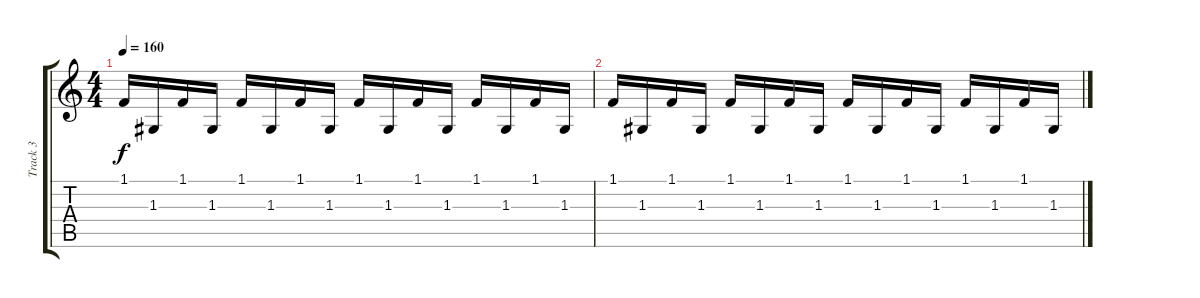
\track ("Track 3" "Track 3") {instrument lead8bassandlead}
\staff {score tabs}
\tuning (E4 B3 G3 D3 A2 E2) {hide}
\ts (4 4)
\tempo 160
\clef g2
\ks c
1.1.16{dy f} 1.3.16 1.1.16 1.3.16 1.1.16 1.3.16 1.1.16 1.3.16 1.1.16 1.3.16 1.1.16 1.3.16 1.1.16 1.3.16 1.1.16 1.3.16 |
1.1.16 1.3.16 1.1.16 1.3.16 1.1.16 1.3.16 1.1.16 1.3.16 1.1.16 1.3.16 1.1.16 1.3.16 1.1.16 1.3.16 1.1.16 1.3.16
